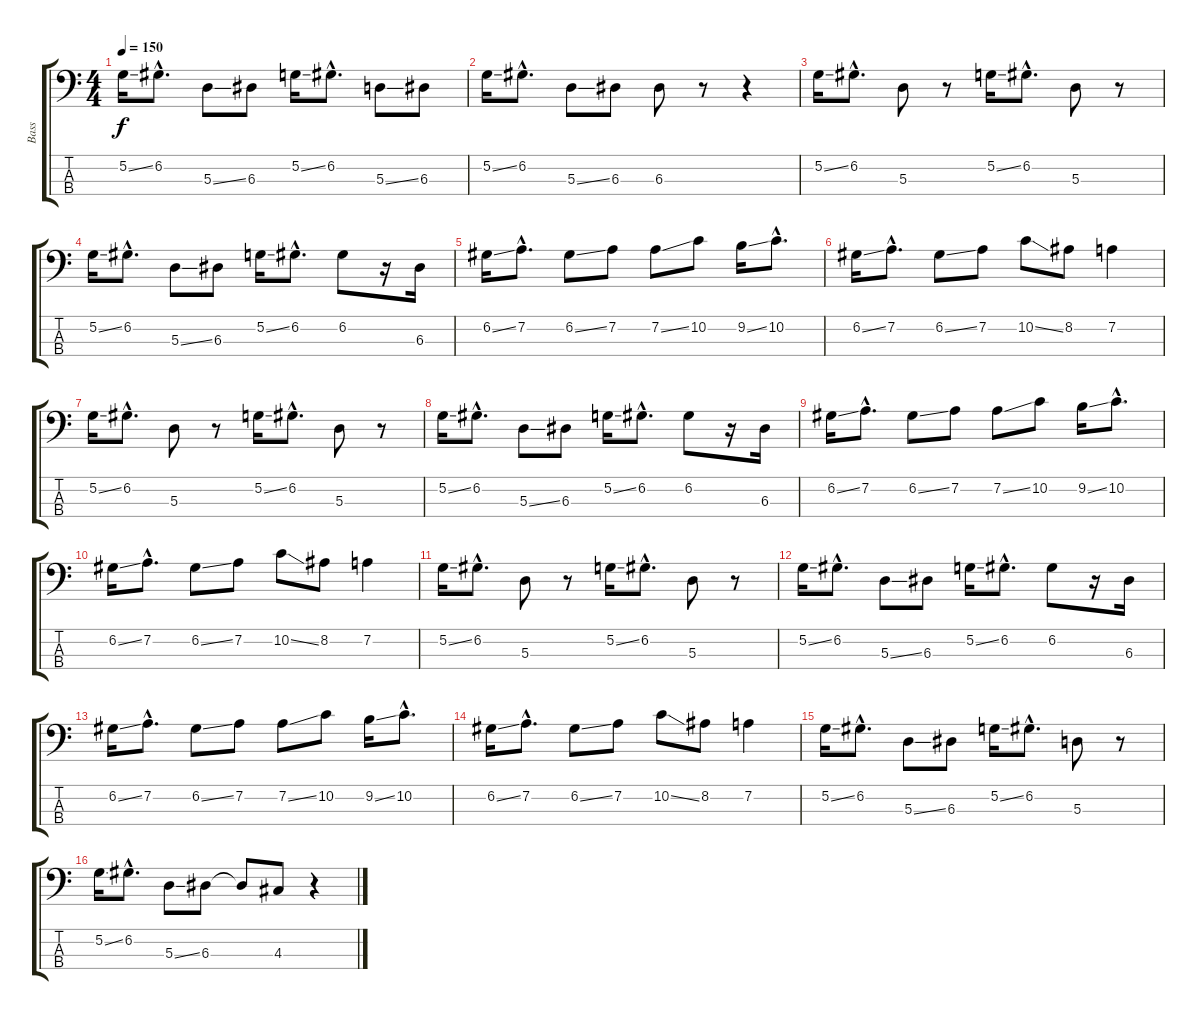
\track ("Bass" "Bass") {instrument acousticbass}
\staff {score tabs}
\tuning (G2 D2 A1 E1) {hide}
\ts (4 4)
\tempo 150
\clef f4
\ks c
5.2{ss}.16{dy f instrument acousticbass} 6.2{hac}.8{d} 5.3{ss}.8 6.3.8 5.2{ss}.16 6.2{hac}.8{d} 5.3{ss}.8 6.3.8 |
5.2{ss}.16 6.2{hac}.8{d} 5.3{ss}.8 6.3.8 6.3.8 r.8 r.4 |
5.2{ss}.16 6.2{hac}.8{d} 5.3.8 r.8 5.2{ss}.16 6.2{hac}.8{d} 5.3.8 r.8 |
5.2{ss}.16 6.2{hac}.8{d} 5.3{ss}.8 6.3.8 5.2{ss}.16 6.2{hac}.8{d} 6.2.8 r.16 6.3.16 |
6.2{ss}.16 7.2{hac}.8{d} 6.2{ss}.8 7.2.8 7.2{ss}.8 10.2.8 9.2{ss}.16 10.2{hac}.8{d} |
6.2{ss}.16 7.2{hac}.8{d} 6.2{ss}.8 7.2.8 10.2{ss}.8 8.2.8 7.2.4 |
5.2{ss}.16 6.2{hac}.8{d} 5.3.8 r.8 5.2{ss}.16 6.2{hac}.8{d} 5.3.8 r.8 |
5.2{ss}.16 6.2{hac}.8{d} 5.3{ss}.8 6.3.8 5.2{ss}.16 6.2{hac}.8{d} 6.2.8 r.16 6.3.16 |
6.2{ss}.16 7.2{hac}.8{d} 6.2{ss}.8 7.2.8 7.2{ss}.8 10.2.8 9.2{ss}.16 10.2{hac}.8{d} |
6.2{ss}.16 7.2{hac}.8{d} 6.2{ss}.8 7.2.8 10.2{ss}.8 8.2.8 7.2.4 |
5.2{ss}.16 6.2{hac}.8{d} 5.3.8 r.8 5.2{ss}.16 6.2{hac}.8{d} 5.3.8 r.8 |
5.2{ss}.16 6.2{hac}.8{d} 5.3{ss}.8 6.3.8 5.2{ss}.16 6.2{hac}.8{d} 6.2.8 r.16 6.3.16 |
6.2{ss}.16 7.2{hac}.8{d} 6.2{ss}.8 7.2.8 7.2{ss}.8 10.2.8 9.2{ss}.16 10.2{hac}.8{d} |
6.2{ss}.16 7.2{hac}.8{d} 6.2{ss}.8 7.2.8 10.2{ss}.8 8.2.8 7.2.4 |
5.2{ss}.16 6.2{hac}.8{d} 5.3{ss}.8 6.3.8 5.2{ss}.16 6.2{hac}.8{d} 5.3.8 r.8 |
5.2{ss}.16 6.2{hac}.8{d} 5.3{ss}.8 6.3.8 6.3{t}.8 4.3.8 r.4
